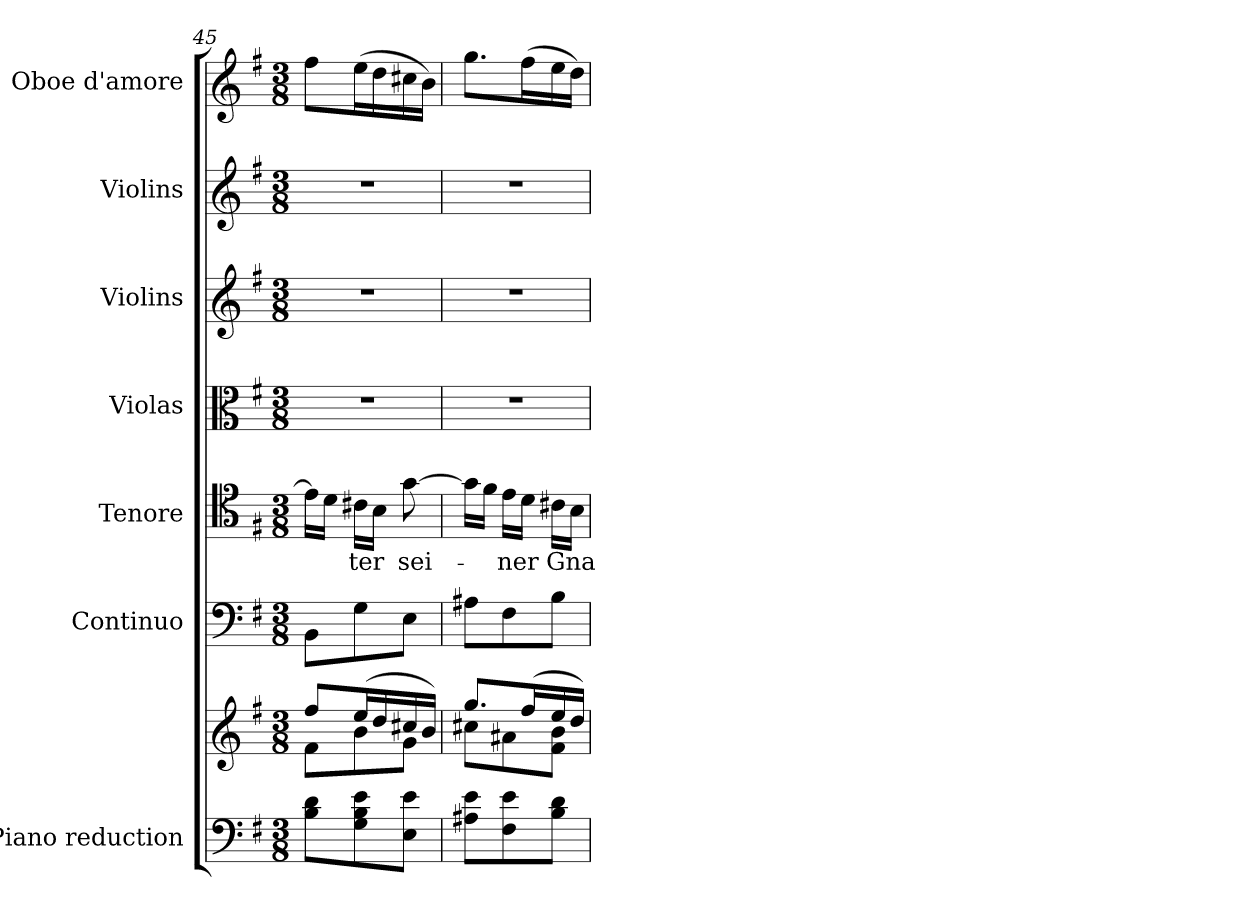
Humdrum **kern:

**kern	**kern	**kern	**kern	**text	**kern	**kern	**kern	**kern
*part7	*part7	*part6	*part5	*part5	*part4	*part3	*part2	*part1
*staff8	*staff7	*staff6	*staff5	*staff5	*staff4	*staff3	*staff2	*staff1
*I"Piano reduction	*	*I"Continuo	*I"Tenore	*	*I"Violas	*I"Violins	*I"Violins	*I"Oboe d'amore
*I'Pno	*	*	*	*	*	*	*	*I'Ob
*clefF4	*clefG2	*clefF4	*clefC4	*	*clefC3	*clefG2	*clefG2	*clefG2
*k[f#]	*k[f#]	*k[f#]	*k[f#]	*	*k[f#]	*k[f#]	*k[f#]	*k[f#]
*M3/8	*M3/8	*M3/8	*M3/8	*	*M3/8	*M3/8	*M3/8	*M3/8
=45	=45	=45	=45	=45	=45	=45	=45	=45
*	*^	*	*	*	*	*	*	*
8B\ 8d\L	8ff#/L	8f#\L	8BB\L	16e\LL]	.	4.r	4.r	4.r	8ff#\L
.	.	.	.	16d\JJ	.	.	.	.	.
!	!	!	!	!	!LO:LY:b	!	!	!	!
8G\ 8B\ 8e\	(>16ee/L	8b\	8G\	16c#X\LL	-ter	.	.	.	(>16ee\L
.	16dd/	.	.	16B\JJ	.	.	.	.	16dd\
!	!	!	!	!	!LO:LY:b	!	!	!	!
8E\ 8e\J	16cc#X/	8g\J	8E\J	[8g\	sei-	.	.	.	16cc#X\
.	16b/JJ)	.	.	.	.	.	.	.	16b\JJ)
=46	=46	=46	=46	=46	=46	=46	=46	=46	=46
8A#X\ 8e\L	8.gg/L	8cc#X\L	8A#X\L	16g\LL]	.	4.r	4.r	4.r	8.gg\L
.	.	.	.	16f#\JJ	.	.	.	.	.
!	!	!	!	!	!LO:LY:b	!	!	!	!
8F#\ 8e\	.	8a#X\	8F#\	16e\LL	-ner	.	.	.	.
.	(>16ff#/L	.	.	16d\JJ	.	.	.	.	(>16ff#\L
!	!	!	!	!	!LO:LY:b	!	!	!	!
8B\ 8d\J	16ee/	8f#\ 8b\J	8B\J	16c#X\LL	Gna-	.	.	.	16ee\
.	16dd/JJ)	.	.	16B\JJ	.	.	.	.	16dd\JJ)
*	*v	*v	*	*	*	*	*	*	*
=	=	=	=	=	=	=	=	=
*-	*-	*-	*-	*-	*-	*-	*-	*-
